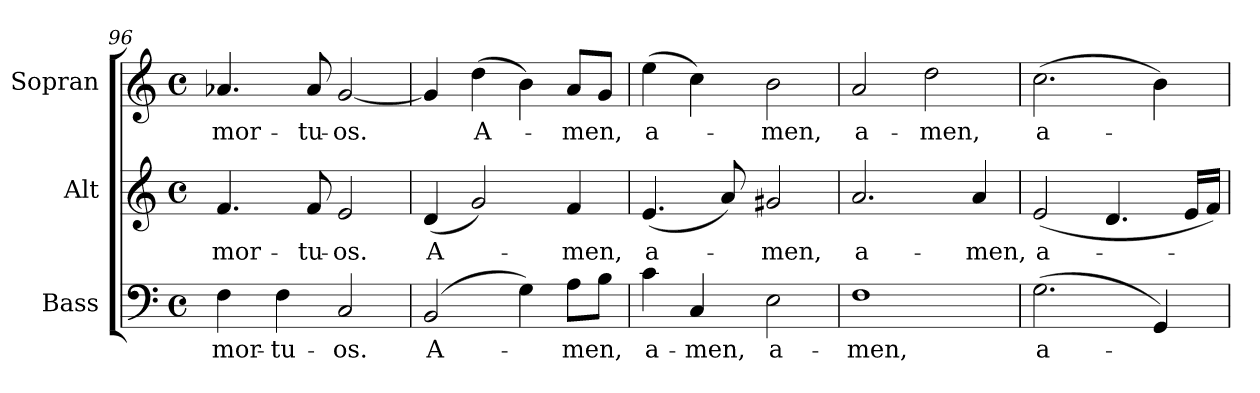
**kern	**text	**kern	**text	**kern	**text
*part3	*part3	*part2	*part2	*part1	*part1
*staff3	*staff3	*staff2	*staff2	*staff1	*staff1
*I"Bass	*	*I"Alt	*	*I"Sopran	*
*I'B.	*	*I'A.	*	*I'S.	*
!!LO:LB:g=z
*clefF4	*	*clefG2	*	*clefG2	*
*k[]	*	*k[]	*	*k[]	*
*C:	*	*C:	*	*C:	*
*M4/4	*	*M4/4	*	*M4/4	*
*met(c)	*	*met(c)	*	*met(c)	*
=96	=96	=96	=96	=96	=96
!	!LO:LY:b	!	!LO:LY:b	!	!LO:LY:b
4F\	mor-	4.f/	mor-	4.a-X/	mor-
!	!LO:LY:b	!	!	!	!
4F\	-tu-	.	.	.	.
!	!	!	!LO:LY:b	!	!LO:LY:b
.	.	8f/	-tu-	8a-/	-tu-
!	!LO:LY:b	!	!LO:LY:b	!	!LO:LY:b
2C/	-os.	2e/	-os.	[2g/	-os.
=97	=97	=97	=97	=97	=97
!	!LO:LY:b	!	!LO:LY:b	!	!
(2BB/	A-	(<4d/	A-	4g/]	.
!	!	!	!	!	!LO:LY:b
.	.	2g/)	.	(>4dd\	A-
4G\)	.	.	.	4b\)	.
!	!LO:LY:b	!	!LO:LY:b	!	!LO:LY:b
8A\L	-men,	4f/	-men,	8a/L	-men,
8B\J	.	.	.	8g/J	.
=98	=98	=98	=98	=98	=98
!	!LO:LY:b	!	!LO:LY:b	!	!LO:LY:b
4c\	a-	(<4.e/	a-	(>4ee\	a-
!	!LO:LY:b	!	!	!	!
4C/	-men,	.	.	4cc\)	.
.	.	8a/)	.	.	.
!	!LO:LY:b	!	!LO:LY:b	!	!LO:LY:b
2E\	a-	2g#X/	-men,	2b\	-men,
=99	=99	=99	=99	=99	=99
!	!LO:LY:b	!	!LO:LY:b	!	!LO:LY:b
1F	-men,	2.a/	a-	2a/	a-
!	!	!	!	!	!LO:LY:b
.	.	.	.	2dd\	-men,
!	!	!	!LO:LY:b	!	!
.	.	4a/	-men,	.	.
=100	=100	=100	=100	=100	=100
!	!LO:LY:b	!	!LO:LY:b	!	!LO:LY:b
(>2.G\	a-	(<2e/	a-	(>2.cc\	a-
.	.	4.d/	.	.	.
4GG/)	.	.	.	4b\)	.
.	.	16e/LL	.	.	.
.	.	16f/JJ)	.	.	.
=	=	=	=	=	=
*-	*-	*-	*-	*-	*-
